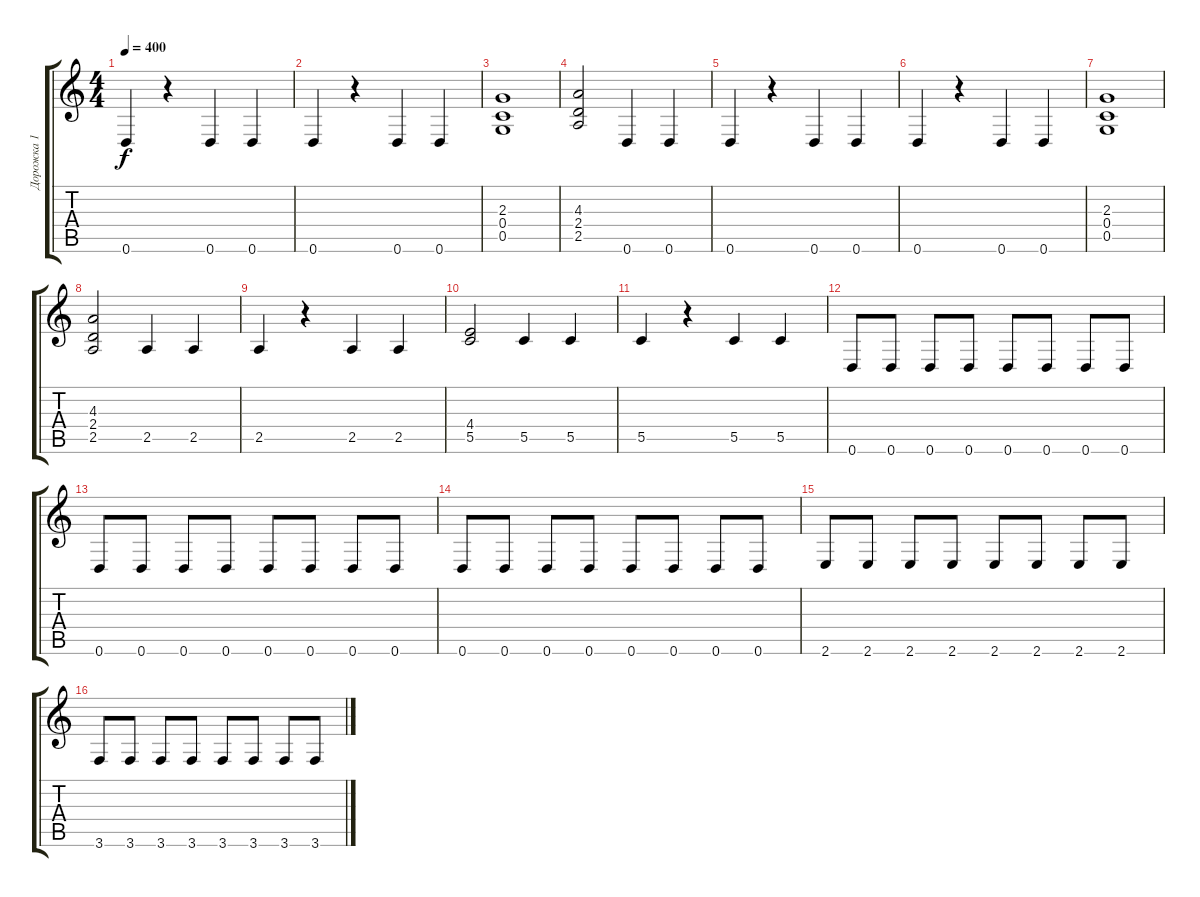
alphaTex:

\track ("Дорожка 1" "Дорожка 1") {instrument overdrivenguitar}
\staff {score tabs}
\tuning (D4 A3 F3 C3 G2 D2) {hide}
\ts (4 4)
\tempo 400
\clef g2
\ks c
0.6.4{dy f} r.4 0.6.4 0.6.4 |
0.6.4 r.4 0.6.4 0.6.4 |
(2.3 0.4 0.5).1 |
(4.3 2.4 2.5).2 0.6.4 0.6.4 |
0.6.4 r.4 0.6.4 0.6.4 |
0.6.4 r.4 0.6.4 0.6.4 |
(2.3 0.4 0.5).1 |
(4.3 2.4 2.5).2 2.5.4 2.5.4 |
2.5.4 r.4 2.5.4 2.5.4 |
(4.4 5.5).2 5.5.4 5.5.4 |
5.5.4 r.4 5.5.4 5.5.4 |
0.6.8 0.6.8 0.6.8 0.6.8 0.6.8 0.6.8 0.6.8 0.6.8 |
0.6.8 0.6.8 0.6.8 0.6.8 0.6.8 0.6.8 0.6.8 0.6.8 |
0.6.8 0.6.8 0.6.8 0.6.8 0.6.8 0.6.8 0.6.8 0.6.8 |
2.6.8 2.6.8 2.6.8 2.6.8 2.6.8 2.6.8 2.6.8 2.6.8 |
3.6.8 3.6.8 3.6.8 3.6.8 3.6.8 3.6.8 3.6.8 3.6.8
